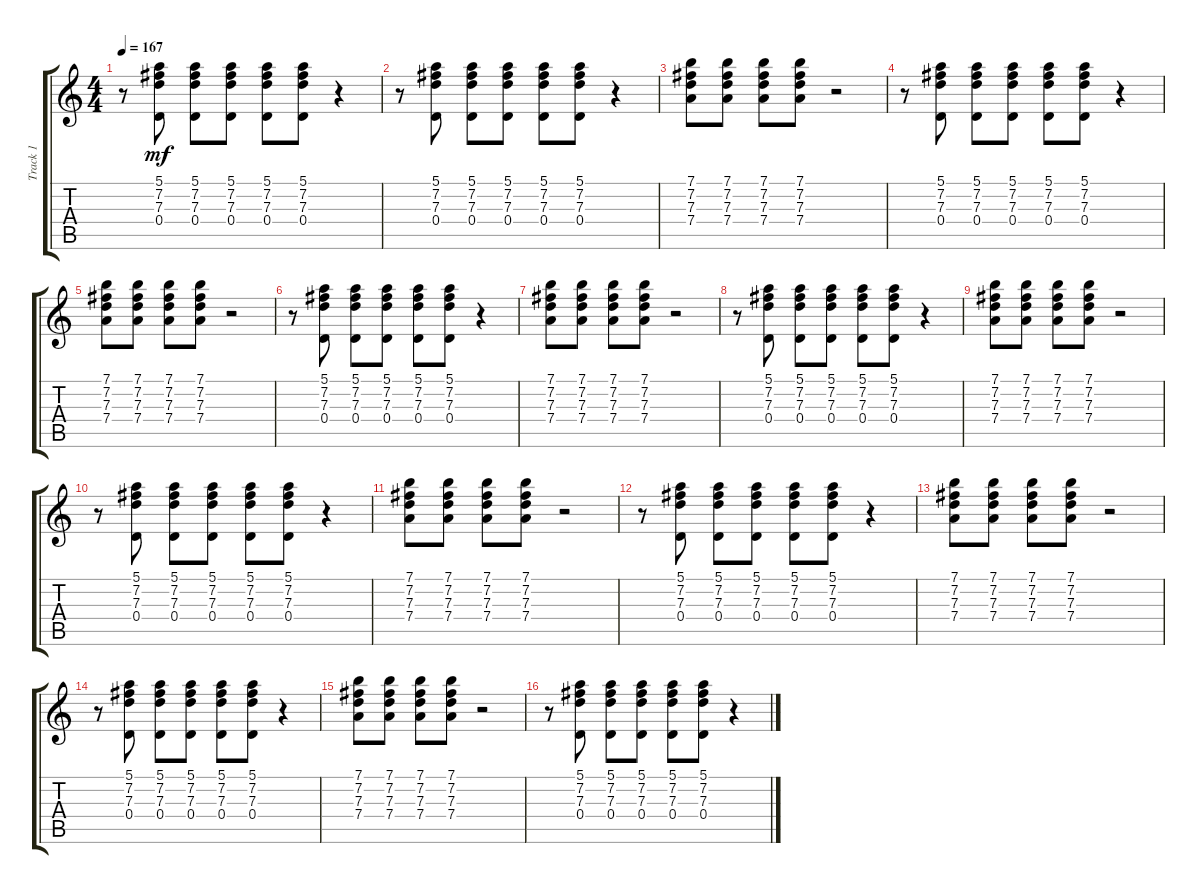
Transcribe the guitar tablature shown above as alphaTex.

\track ("Track 1" "Track 1") {instrument overdrivenguitar}
\staff {score tabs}
\tuning (E4 B3 G3 D3 A2 E2) {hide}
\ts (4 4)
\tempo 167
\clef g2
\ks c
r.8{dy mf} (5.1 7.2 7.3 0.4).8 (5.1 7.2 7.3 0.4).8 (5.1 7.2 7.3 0.4).8 (5.1 7.2 7.3 0.4).8 (5.1 7.2 7.3 0.4).8 r.4 |
r.8 (5.1 7.2 7.3 0.4).8 (5.1 7.2 7.3 0.4).8 (5.1 7.2 7.3 0.4).8 (5.1 7.2 7.3 0.4).8 (5.1 7.2 7.3 0.4).8 r.4 |
(7.1 7.2 7.3 7.4).8 (7.1 7.2 7.3 7.4).8 (7.1 7.2 7.3 7.4).8 (7.1 7.2 7.3 7.4).8 r.2 |
r.8 (5.1 7.2 7.3 0.4).8 (5.1 7.2 7.3 0.4).8 (5.1 7.2 7.3 0.4).8 (5.1 7.2 7.3 0.4).8 (5.1 7.2 7.3 0.4).8 r.4 |
(7.1 7.2 7.3 7.4).8 (7.1 7.2 7.3 7.4).8 (7.1 7.2 7.3 7.4).8 (7.1 7.2 7.3 7.4).8 r.2 |
r.8 (5.1 7.2 7.3 0.4).8 (5.1 7.2 7.3 0.4).8 (5.1 7.2 7.3 0.4).8 (5.1 7.2 7.3 0.4).8 (5.1 7.2 7.3 0.4).8 r.4 |
(7.1 7.2 7.3 7.4).8 (7.1 7.2 7.3 7.4).8 (7.1 7.2 7.3 7.4).8 (7.1 7.2 7.3 7.4).8 r.2 |
r.8 (5.1 7.2 7.3 0.4).8 (5.1 7.2 7.3 0.4).8 (5.1 7.2 7.3 0.4).8 (5.1 7.2 7.3 0.4).8 (5.1 7.2 7.3 0.4).8 r.4 |
(7.1 7.2 7.3 7.4).8 (7.1 7.2 7.3 7.4).8 (7.1 7.2 7.3 7.4).8 (7.1 7.2 7.3 7.4).8 r.2 |
r.8 (5.1 7.2 7.3 0.4).8 (5.1 7.2 7.3 0.4).8 (5.1 7.2 7.3 0.4).8 (5.1 7.2 7.3 0.4).8 (5.1 7.2 7.3 0.4).8 r.4 |
(7.1 7.2 7.3 7.4).8 (7.1 7.2 7.3 7.4).8 (7.1 7.2 7.3 7.4).8 (7.1 7.2 7.3 7.4).8 r.2 |
r.8 (5.1 7.2 7.3 0.4).8 (5.1 7.2 7.3 0.4).8 (5.1 7.2 7.3 0.4).8 (5.1 7.2 7.3 0.4).8 (5.1 7.2 7.3 0.4).8 r.4 |
(7.1 7.2 7.3 7.4).8 (7.1 7.2 7.3 7.4).8 (7.1 7.2 7.3 7.4).8 (7.1 7.2 7.3 7.4).8 r.2 |
r.8 (5.1 7.2 7.3 0.4).8 (5.1 7.2 7.3 0.4).8 (5.1 7.2 7.3 0.4).8 (5.1 7.2 7.3 0.4).8 (5.1 7.2 7.3 0.4).8 r.4 |
(7.1 7.2 7.3 7.4).8 (7.1 7.2 7.3 7.4).8 (7.1 7.2 7.3 7.4).8 (7.1 7.2 7.3 7.4).8 r.2 |
r.8 (5.1 7.2 7.3 0.4).8 (5.1 7.2 7.3 0.4).8 (5.1 7.2 7.3 0.4).8 (5.1 7.2 7.3 0.4).8 (5.1 7.2 7.3 0.4).8 r.4
